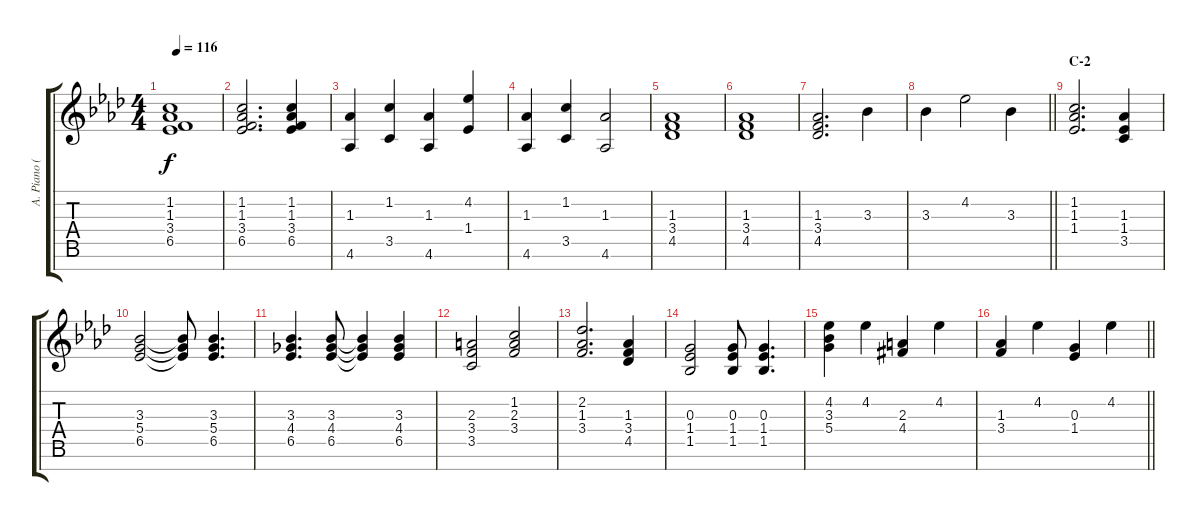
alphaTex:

\track ("A. Piano (Right Hand)" "A. Piano (") {instrument acousticgrandpiano}
\staff {score tabs}
\tuning (E5 B4 G4 D4 A3 E3 B2) {hide}
\ts (4 4)
\tempo 116
\clef g2
\ks ab
(1.2 1.3 3.4 6.5).1{dy f} |
(1.2 1.3 3.4 6.5).2{d} (1.2 1.3 3.4 6.5).4 |
(1.3 4.6).4 (1.2 3.5).4 (1.3 4.6).4 (4.2 1.4).4 |
(1.3 4.6).4 (1.2 3.5).4 (1.3 4.6).2 |
(1.3 3.4 4.5).1 |
(1.3 3.4 4.5).1 |
(1.3 3.4 4.5).2{d} 3.3.4 |
\barLineRight lightlight
3.3.4 4.2.2 3.3.4 |
\section ("" "C-2")
(1.2 1.3 1.4).2{d} (1.3 1.4 3.5).4 |
(3.3 5.4 6.5).2 (3.3{t} 5.4{t} 6.5{t}).8 (3.3 5.4 6.5).4{d} |
(3.3 4.4 6.5).4{d} (3.3 4.4 6.5).8 (3.3{t} 4.4{t} 6.5{t}).4 (3.3 4.4 6.5).4 |
(2.3 3.4 3.5).2 (1.2 2.3 3.4).2 |
(2.2 1.3 3.4).2{d} (1.3 3.4 4.5).4 |
(0.3 1.4 1.5).2 (0.3 1.4 1.5).8 (0.3 1.4 1.5).4{d} |
(4.2 3.3 5.4).4 4.2.4 (2.3 4.4{acc #}).4 4.2.4 |
\barLineRight lightlight
(1.3 3.4).4 4.2.4 (0.3 1.4).4 4.2.4
